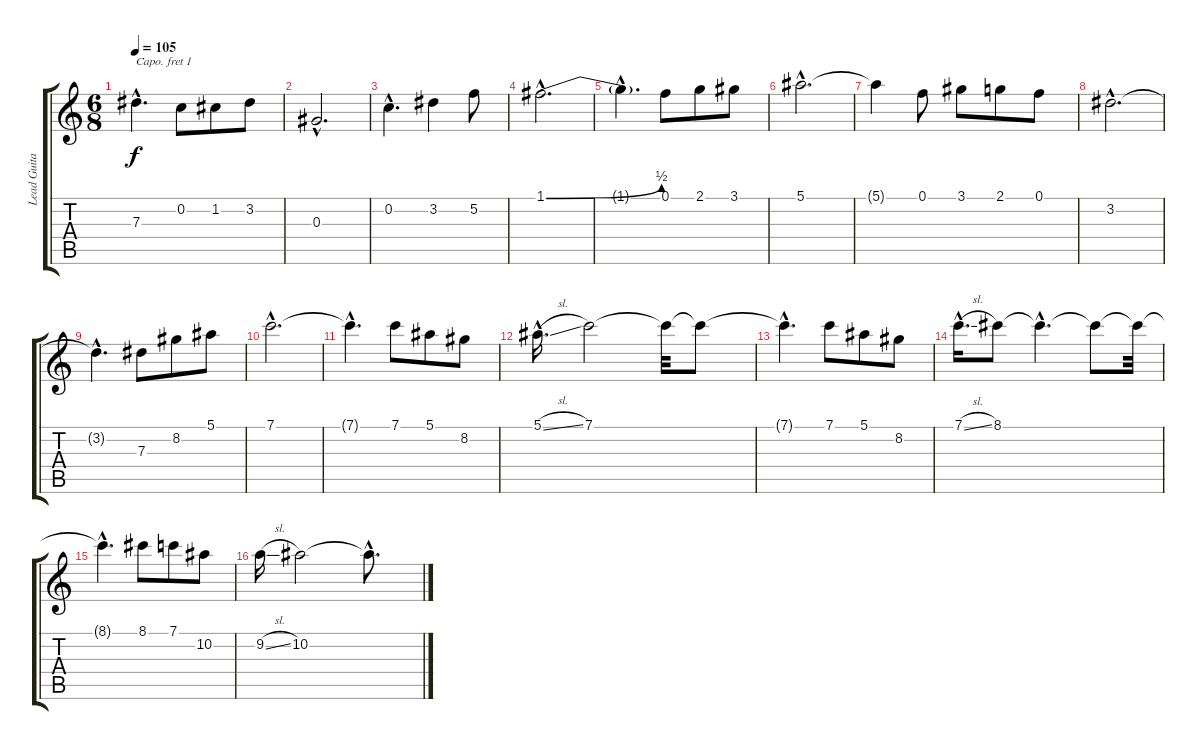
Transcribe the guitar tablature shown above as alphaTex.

\track ("Lead Guitar" "Lead Guita") {instrument electricguitarjazz}
\staff {score tabs}
\capo 1
\tuning (E4 B3 G3 D3 A2 E2) {hide}
\ts (6 8)
\tempo 105
\clef g2
\ks c
7.3{hac t}.4{d dy f} 0.2.8 1.2.8 3.2.8 |
0.3{hac}.2{d} |
0.2{hac}.4{d} 3.2.4 5.2.8 |
1.1{be (bend 0 0 60 2) hac}.2{d} |
1.1{hac t}.4{d} 0.1.8 2.1.8 3.1.8 |
5.1{hac}.2{d} |
5.1{t}.4 0.1.8 3.1.8 2.1.8 0.1.8 |
3.2{hac}.2{d} |
3.2{hac t}.4{d} 7.3.8 8.2.8 5.1.8 |
7.1{hac}.2{d} |
7.1{hac t}.4{d} 7.1.8 5.1.8 8.2.8 |
5.1{sl hac}.16{d} 7.1.2 7.1{t}.32 7.1{t}.8 |
7.1{hac t}.4{d} 7.1.8 5.1.8 8.2.8 |
7.1{sl hac}.16{d} 8.1.8 8.1{hac t}.4{d} 8.1{t}.8 8.1{t}.32 |
8.1{hac t}.4{d} 8.1.8 7.1.8 10.2.8 |
9.2{sl}.16 10.2.2 10.2{hac t}.8{d}
